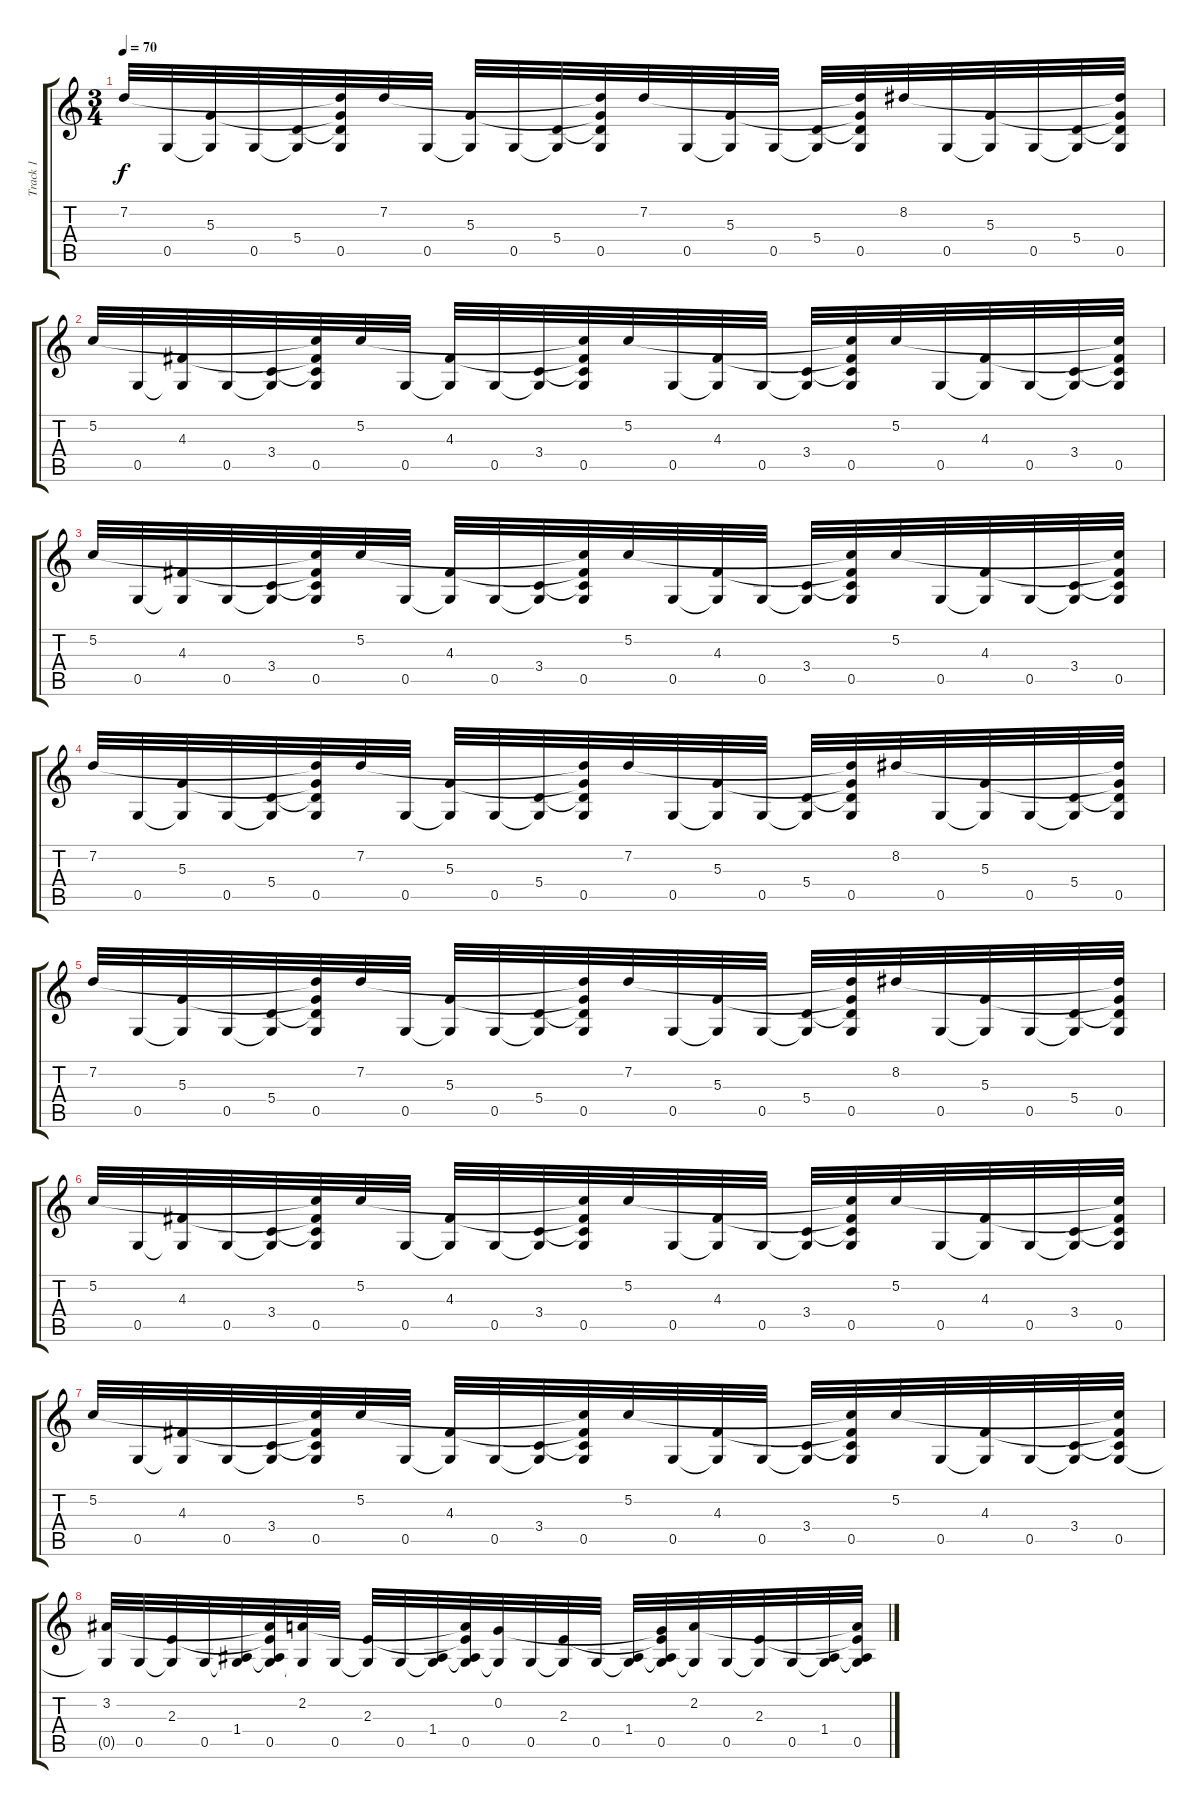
\track ("Track 1" "Track 1") {instrument acousticguitarsteel}
\staff {score tabs}
\tuning (A3 G3 D3 A2 G2 C2) {hide}
\ts (3 4)
\tempo 70
\clef g2
\ks c
7.2.32{dy f} 0.5.32 (5.3 0.5{t}).32 0.5.32 (5.4 0.5{t}).32 (7.2{t} 5.3{t} 5.4{t} 0.5).32 7.2.32 0.5.32 (5.3 0.5{t}).32 0.5.32 (5.4 0.5{t}).32 (7.2{t} 5.3{t} 5.4{t} 0.5).32 7.2.32 0.5.32 (5.3 0.5{t}).32 0.5.32 (5.4 0.5{t}).32 (7.2{t} 5.3{t} 5.4{t} 0.5).32 8.2.32 0.5.32 (5.3 0.5{t}).32 0.5.32 (5.4 0.5{t}).32 (8.2{t} 5.3{t} 5.4{t} 0.5).32 |
5.2.32 0.5.32 (4.3 0.5{t}).32 0.5.32 (3.4 0.5{t}).32 (5.2{t} 4.3{t} 3.4{t} 0.5).32 5.2.32 0.5.32 (4.3 0.5{t}).32 0.5.32 (3.4 0.5{t}).32 (5.2{t} 4.3{t} 3.4{t} 0.5).32 5.2.32 0.5.32 (4.3 0.5{t}).32 0.5.32 (3.4 0.5{t}).32 (5.2{t} 4.3{t} 3.4{t} 0.5).32 5.2.32 0.5.32 (4.3 0.5{t}).32 0.5.32 (3.4 0.5{t}).32 (5.2{t} 4.3{t} 3.4{t} 0.5).32 |
5.2.32 0.5.32 (4.3 0.5{t}).32 0.5.32 (3.4 0.5{t}).32 (5.2{t} 4.3{t} 3.4{t} 0.5).32 5.2.32 0.5.32 (4.3 0.5{t}).32 0.5.32 (3.4 0.5{t}).32 (5.2{t} 4.3{t} 3.4{t} 0.5).32 5.2.32 0.5.32 (4.3 0.5{t}).32 0.5.32 (3.4 0.5{t}).32 (5.2{t} 4.3{t} 3.4{t} 0.5).32 5.2.32 0.5.32 (4.3 0.5{t}).32 0.5.32 (3.4 0.5{t}).32 (5.2{t} 4.3{t} 3.4{t} 0.5).32 |
7.2.32 0.5.32 (5.3 0.5{t}).32 0.5.32 (5.4 0.5{t}).32 (7.2{t} 5.3{t} 5.4{t} 0.5).32 7.2.32 0.5.32 (5.3 0.5{t}).32 0.5.32 (5.4 0.5{t}).32 (7.2{t} 5.3{t} 5.4{t} 0.5).32 7.2.32 0.5.32 (5.3 0.5{t}).32 0.5.32 (5.4 0.5{t}).32 (7.2{t} 5.3{t} 5.4{t} 0.5).32 8.2.32 0.5.32 (5.3 0.5{t}).32 0.5.32 (5.4 0.5{t}).32 (8.2{t} 5.3{t} 5.4{t} 0.5).32 |
7.2.32 0.5.32 (5.3 0.5{t}).32 0.5.32 (5.4 0.5{t}).32 (7.2{t} 5.3{t} 5.4{t} 0.5).32 7.2.32 0.5.32 (5.3 0.5{t}).32 0.5.32 (5.4 0.5{t}).32 (7.2{t} 5.3{t} 5.4{t} 0.5).32 7.2.32 0.5.32 (5.3 0.5{t}).32 0.5.32 (5.4 0.5{t}).32 (7.2{t} 5.3{t} 5.4{t} 0.5).32 8.2.32 0.5.32 (5.3 0.5{t}).32 0.5.32 (5.4 0.5{t}).32 (8.2{t} 5.3{t} 5.4{t} 0.5).32 |
5.2.32 0.5.32 (4.3 0.5{t}).32 0.5.32 (3.4 0.5{t}).32 (5.2{t} 4.3{t} 3.4{t} 0.5).32 5.2.32 0.5.32 (4.3 0.5{t}).32 0.5.32 (3.4 0.5{t}).32 (5.2{t} 4.3{t} 3.4{t} 0.5).32 5.2.32 0.5.32 (4.3 0.5{t}).32 0.5.32 (3.4 0.5{t}).32 (5.2{t} 4.3{t} 3.4{t} 0.5).32 5.2.32 0.5.32 (4.3 0.5{t}).32 0.5.32 (3.4 0.5{t}).32 (5.2{t} 4.3{t} 3.4{t} 0.5).32 |
5.2.32 0.5.32 (4.3 0.5{t}).32 0.5.32 (3.4 0.5{t}).32 (5.2{t} 4.3{t} 3.4{t} 0.5).32 5.2.32 0.5.32 (4.3 0.5{t}).32 0.5.32 (3.4 0.5{t}).32 (5.2{t} 4.3{t} 3.4{t} 0.5).32 5.2.32 0.5.32 (4.3 0.5{t}).32 0.5.32 (3.4 0.5{t}).32 (5.2{t} 4.3{t} 3.4{t} 0.5).32 5.2.32 0.5.32 (4.3 0.5{t}).32 0.5.32 (3.4 0.5{t}).32 (5.2{t} 4.3{t} 3.4{t} 0.5).32 |
(3.2 0.5{t}).32 0.5.32 (2.3 0.5{t}).32 0.5.32 (1.4 0.5{t}).32 (3.2{t} 2.3{t} 1.4{t} 0.5).32 (2.2 0.5{t}).32 0.5.32 (2.3 0.5{t}).32 0.5.32 (1.4 0.5{t}).32 (2.2{t} 2.3{t} 1.4{t} 0.5).32 (0.2 0.5{t}).32 0.5.32 (2.3 0.5{t}).32 0.5.32 (1.4 0.5{t}).32 (0.2{t} 2.3{t} 1.4{t} 0.5).32 (2.2 0.5{t}).32 0.5.32 (2.3 0.5{t}).32 0.5.32 (1.4 0.5{t}).32 (2.2{t} 2.3{t} 1.4{t} 0.5).32
